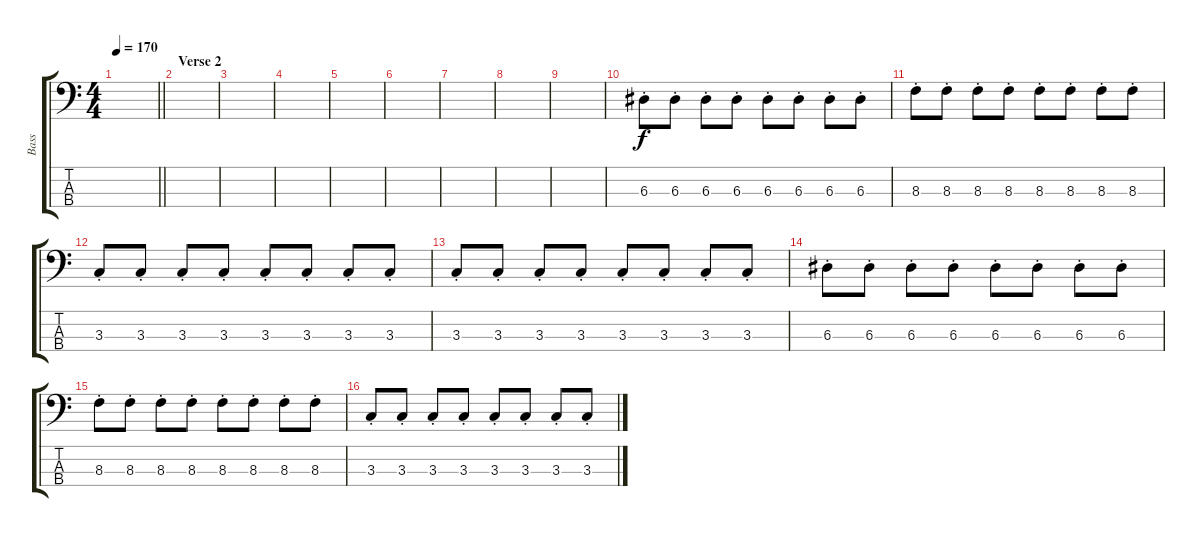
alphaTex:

\track ("Bass" "Bass") {instrument electricbassfinger}
\staff {score tabs}
\tuning (G2 D2 A1 E1) {hide}
\ts (4 4)
\tempo 170
\clef f4
\barLineRight lightlight
\ks c
|
\section ("" "Verse 2")
|
|
|
|
|
|
|
|
6.3{st}.8{dy f} 6.3{st}.8 6.3{st}.8 6.3{st}.8 6.3{st}.8 6.3{st}.8 6.3{st}.8 6.3{st}.8 |
8.3{st}.8 8.3{st}.8 8.3{st}.8 8.3{st}.8 8.3{st}.8 8.3{st}.8 8.3{st}.8 8.3{st}.8 |
3.3{st}.8 3.3{st}.8 3.3{st}.8 3.3{st}.8 3.3{st}.8 3.3{st}.8 3.3{st}.8 3.3{st}.8 |
3.3{st}.8 3.3{st}.8 3.3{st}.8 3.3{st}.8 3.3{st}.8 3.3{st}.8 3.3{st}.8 3.3{st}.8 |
6.3{st}.8 6.3{st}.8 6.3{st}.8 6.3{st}.8 6.3{st}.8 6.3{st}.8 6.3{st}.8 6.3{st}.8 |
8.3{st}.8 8.3{st}.8 8.3{st}.8 8.3{st}.8 8.3{st}.8 8.3{st}.8 8.3{st}.8 8.3{st}.8 |
3.3{st}.8 3.3{st}.8 3.3{st}.8 3.3{st}.8 3.3{st}.8 3.3{st}.8 3.3{st}.8 3.3{st}.8
